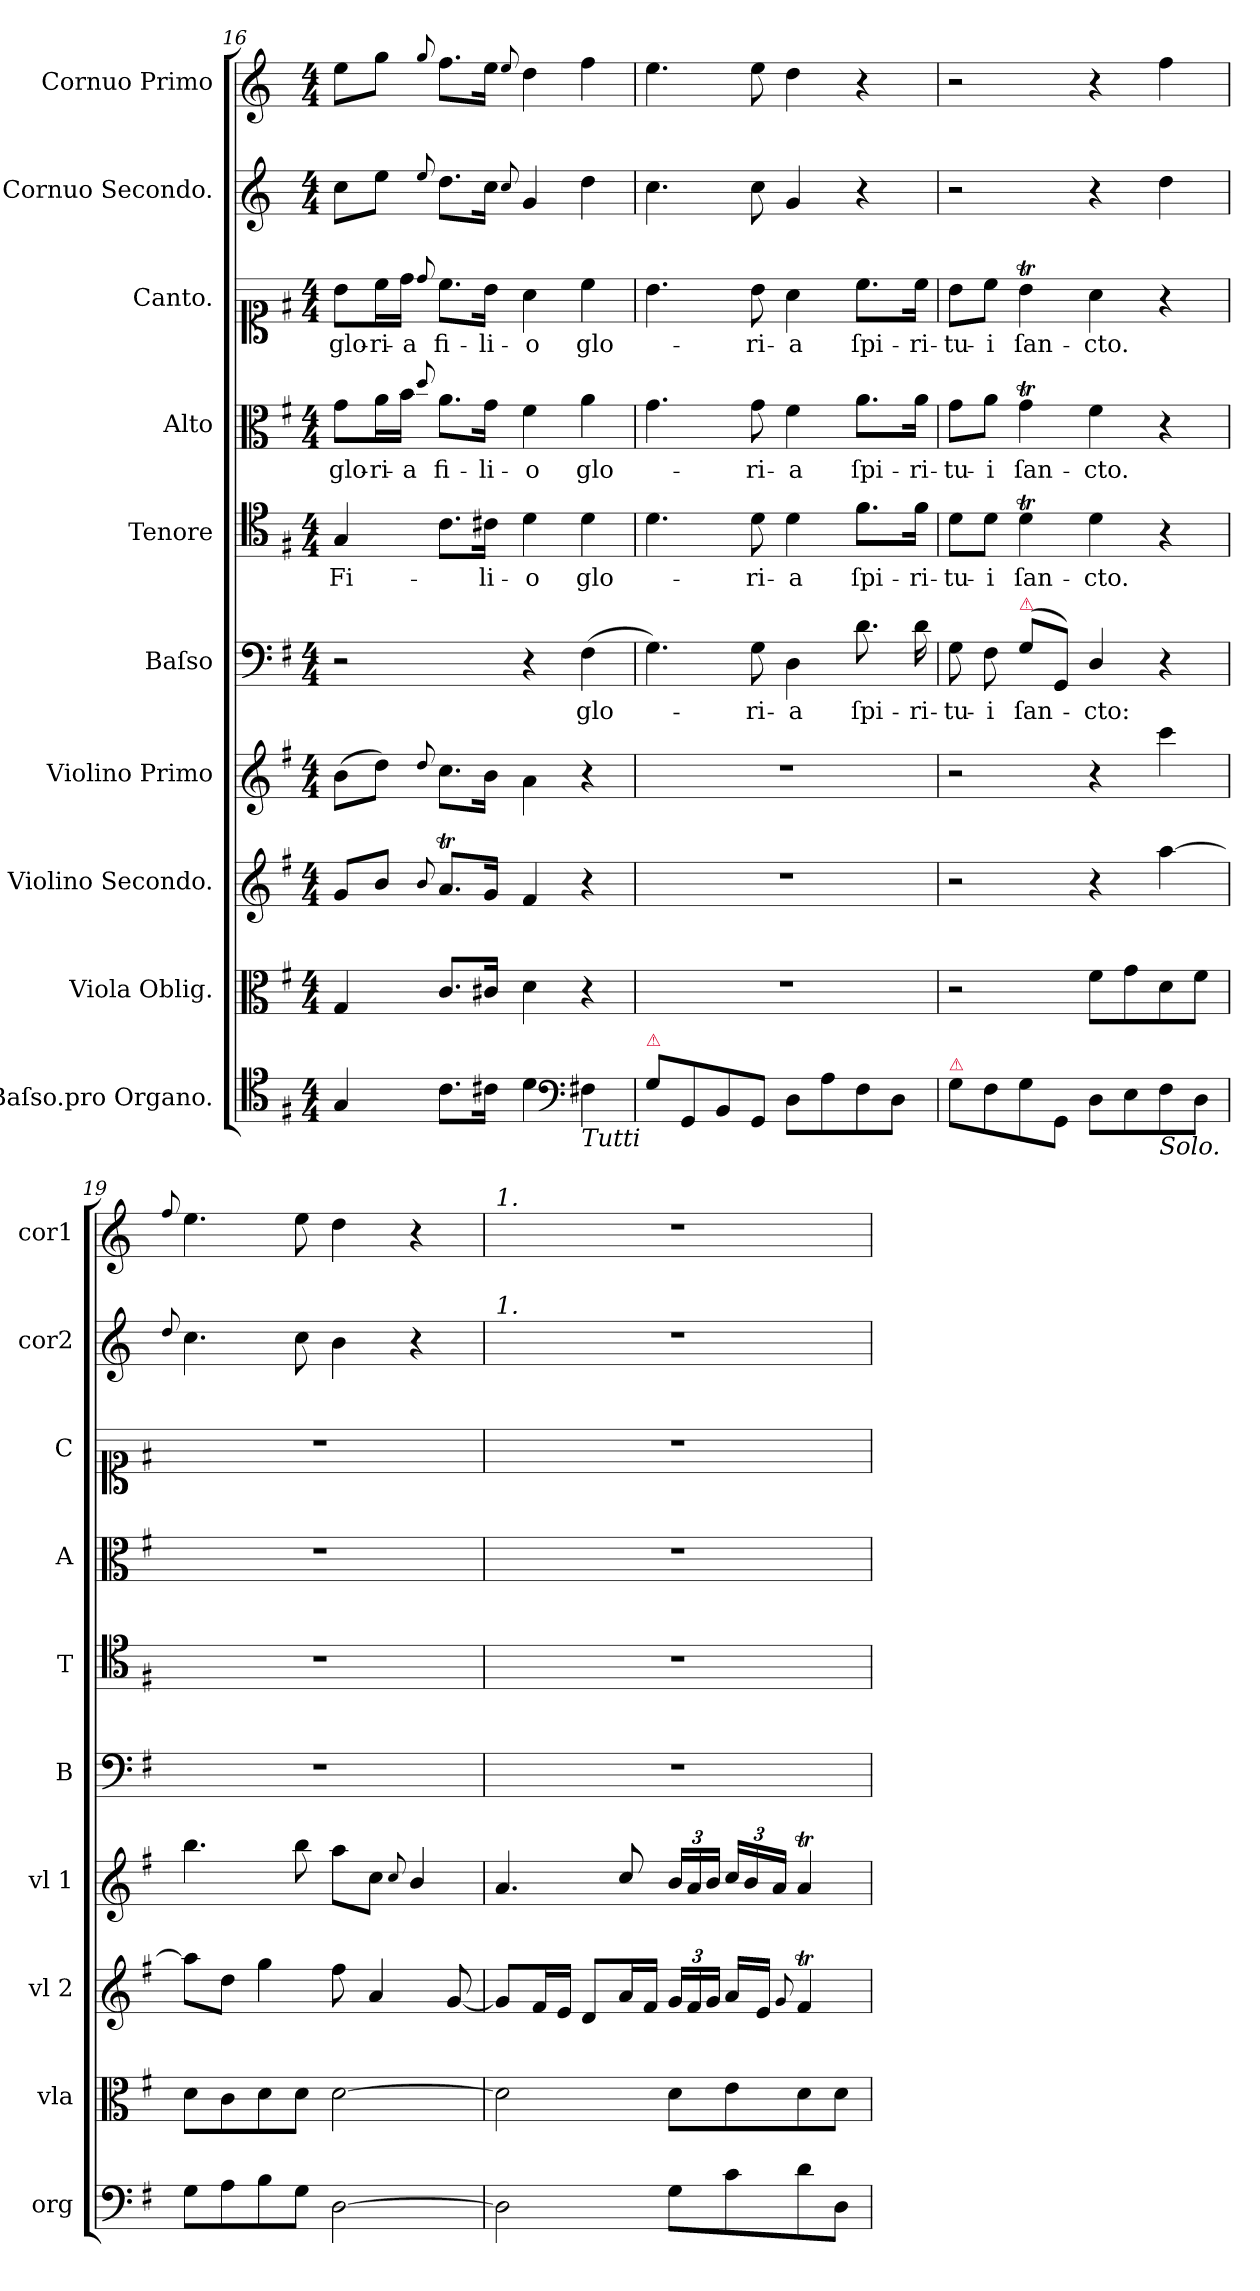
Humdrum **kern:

**kern	**kern	**kern	**kern	**kern	**text	**kern	**text	**kern	**text	**kern	**text	**kern	**kern
*part10	*part9	*part8	*part7	*part6	*part6	*part5	*part5	*part4	*part4	*part3	*part3	*part2	*part1
*staff10	*staff9	*staff8	*staff7	*staff6	*staff6	*staff5	*staff5	*staff4	*staff4	*staff3	*staff3	*staff2	*staff1
*I"Baſso.pro Organo.	*I"Viola Oblig.	*I"Violino Secondo.	*I"Violino Primo	*I"Baſso	*	*I"Tenore	*	*I"Alto	*	*I"Canto.	*	*I"Cornuo Secondo.	*I"Cornuo Primo
*I'org	*I'vla	*I'vl 2	*I'vl 1	*I'B	*	*I'T	*	*I'A	*	*I'C	*	*I'cor2	*I'cor1
*clefC4	*clefC3	*clefG2	*clefG2	*clefF4	*	*clefC4	*	*clefC3	*	*clefC1	*	*clefG2	*clefG2
*	*	*	*	*	*	*	*	*	*	*	*	*ITrd3c5	*ITrd3c5
*k[f#]	*k[f#]	*k[f#]	*k[f#]	*k[f#]	*	*k[f#]	*	*k[f#]	*	*k[f#]	*	*k[f#]	*k[f#]
*G:	*G:	*G:	*G:	*G:	*	*G:	*	*G:	*	*G:	*	*G:	*G:
*M4/4	*M4/4	*M4/4	*M4/4	*M4/4	*	*M4/4	*	*M4/4	*	*M4/4	*	*M4/4	*M4/4
=16	=16	=16	=16	=16	=16	=16	=16	=16	=16	=16	=16	=16	=16
4G/	4G/	8g/L	(8b\L	2r	.	4G/	Fi-	8g\L	glo-	8b\L	glo-	8g\L	8b\L
.	.	8b/J	8dd\J)	.	.	.	.	16a\L	-ri-	16cc\L	-ri-	8b\J	8dd\J
.	.	.	.	.	.	.	.	16b\JJ	-a	16dd\JJ	-a	.	.
.	.	8qqb/	8qqdd/	.	.	.	.	8qqdd/	.	8qqdd/	.	8qqb/	8qqdd/
8.c\L	8.c/L	8.aT/L	8.cc\L	.	.	8.c\L	.	8.a\L	fi-	8.cc\L	fi-	8.a\L	8.cc\L
16c#X\Jk	16c#X/Jk	16g/Jk	16b\Jk	.	.	16c#X\Jk	-li-	16g\Jk	-li-	16b\Jk	-li-	16g\Jk	16b\Jk
.	.	.	.	.	.	.	.	.	.	.	.	8qqg/	8qqb/
4d\	4d\	4f#/	4a\	4r	.	4d\	-o	4f#\	-o	4a\	-o	4d/	4a\
*clefF4	*	*	*	*	*	*	*	*	*	*	*	*	*
!LO:TX:b:i:t=Tutti	!	!	!	!	!	!	!	!	!	!	!	!	!
4F#X\	4r	4r	4r	(4F#\	glo-	4d\	glo-	4a\	glo-	4cc\	glo-	4a\	4cc\
=17	=17	=17	=17	=17	=17	=17	=17	=17	=17	=17	=17	=17	=17
!LO:TX:a:color=crimson:t=⚠	!	!	!	!	!	!	!	!	!	!	!	!	!
8G\L	1r	1r	1r	4.G\)	.	4.d\	.	4.g\	.	4.b\	.	4.g\	4.b\
8GG/	.	.	.	.	.	.	.	.	.	.	.	.	.
8BB/	.	.	.	.	.	.	.	.	.	.	.	.	.
8GG/J	.	.	.	8G\	-ri-	8d\	-ri-	8g\	-ri-	8b\	-ri-	8g\	8b\
8D\L	.	.	.	4D\	-a	4d\	-a	4f#\	-a	4a\	-a	4d/	4a\
8A\	.	.	.	.	.	.	.	.	.	.	.	.	.
8F#\	.	.	.	8.d\	ſpi-	8.f#\L	ſpi-	8.a\L	ſpi-	8.cc\L	ſpi-	4r	4r
8D\J	.	.	.	.	.	.	.	.	.	.	.	.	.
.	.	.	.	16d\	-ri-	16f#\Jk	-ri-	16a\Jk	-ri-	16cc\Jk	-ri-	.	.
=18	=18	=18	=18	=18	=18	=18	=18	=18	=18	=18	=18	=18	=18
!LO:TX:a:color=crimson:t=⚠	!	!	!	!	!	!	!	!	!	!	!	!	!
8G\L	2r	2r	2r	8G\	-tu-	8d\L	-tu-	8g\L	-tu-	8b\L	-tu-	2r	2r
8F#\	.	.	.	8F#\	-i	8d\J	-i	8a\J	-i	8cc\J	-i	.	.
!	!	!	!	!LO:TX:a:color=crimson:t=⚠	!	!	!	!	!	!	!	!	!
8G\	.	.	.	(8G\L	ſan-	4dT\	ſan-	4gT\	ſan-	4bt\	ſan-	.	.
8GG/J	.	.	.	8GG/J)	.	.	.	.	.	.	.	.	.
8D\L	8f#\L	4r	4r	4D/	-cto:	4d\	-cto.	4f#\	-cto.	4a\	-cto.	4r	4r
8E\	8g\	.	.	.	.	.	.	.	.	.	.	.	.
!LO:TX:b:i:t=Solo.	!	!	!	!	!	!	!	!	!	!	!	!	!
8F#\	8d\	[4aa\	4ccc\	4r	.	4r	.	4r	.	4r	.	4a\	4cc\
8D\J	8f#\J	.	.	.	.	.	.	.	.	.	.	.	.
=19	=19	=19	=19	=19	=19	=19	=19	=19	=19	=19	=19	=19	=19
.	.	.	.	.	.	.	.	.	.	.	.	8qqa/	8qqcc/
8G\L	8d\L	8aa\L]	4.bb\	1r	.	1r	.	1r	.	1r	.	4.g\	4.b\
8A\	8c\	8dd\J	.	.	.	.	.	.	.	.	.	.	.
8B\	8d\	4gg\	.	.	.	.	.	.	.	.	.	.	.
8G\J	8d\J	.	8bb\	.	.	.	.	.	.	.	.	8g\	8b\
[2D\	[2d\	8ff#\	8aa\L	.	.	.	.	.	.	.	.	4f#\	4a\
.	.	4a/	8cc\J	.	.	.	.	.	.	.	.	.	.
.	.	.	8qqcc/	.	.	.	.	.	.	.	.	.	.
.	.	.	4b/	.	.	.	.	.	.	.	.	4r	4r
.	.	[8g/	.	.	.	.	.	.	.	.	.	.	.
=20	=20	=20	=20	=20	=20	=20	=20	=20	=20	=20	=20	=20	=20
!	!	!	!	!	!	!	!	!	!	!	!	!	!LO:TX:a:i:t=1.
!	!	!	!	!	!	!	!	!	!	!	!	!LO:TX:a:i:t=1.	!
2D\]	2d\]	8g/L]	4.a/	1r	.	1r	.	1r	.	1r	.	1r	1r
.	.	16f#/L	.	.	.	.	.	.	.	.	.	.	.
.	.	16e/JJ	.	.	.	.	.	.	.	.	.	.	.
.	.	8d/L	.	.	.	.	.	.	.	.	.	.	.
.	.	16a/L	8cc/	.	.	.	.	.	.	.	.	.	.
.	.	16f#/JJ	.	.	.	.	.	.	.	.	.	.	.
8G\L	8d\L	24g/LL	24b/LL	.	.	.	.	.	.	.	.	.	.
.	.	24f#/	24a\	.	.	.	.	.	.	.	.	.	.
.	.	24g/JJ	24b/JJ	.	.	.	.	.	.	.	.	.	.
8c\	8e\	16a/LL	24cc/LL	.	.	.	.	.	.	.	.	.	.
.	.	.	24b/	.	.	.	.	.	.	.	.	.	.
.	.	16e/JJ	.	.	.	.	.	.	.	.	.	.	.
.	.	.	24a\JJ	.	.	.	.	.	.	.	.	.	.
.	.	8qqg/	.	.	.	.	.	.	.	.	.	.	.
8d\	8d\	4f#t/	4aT/	.	.	.	.	.	.	.	.	.	.
8D\J	8d\J	.	.	.	.	.	.	.	.	.	.	.	.
=	=	=	=	=	=	=	=	=	=	=	=	=	=
*-	*-	*-	*-	*-	*-	*-	*-	*-	*-	*-	*-	*-	*-
